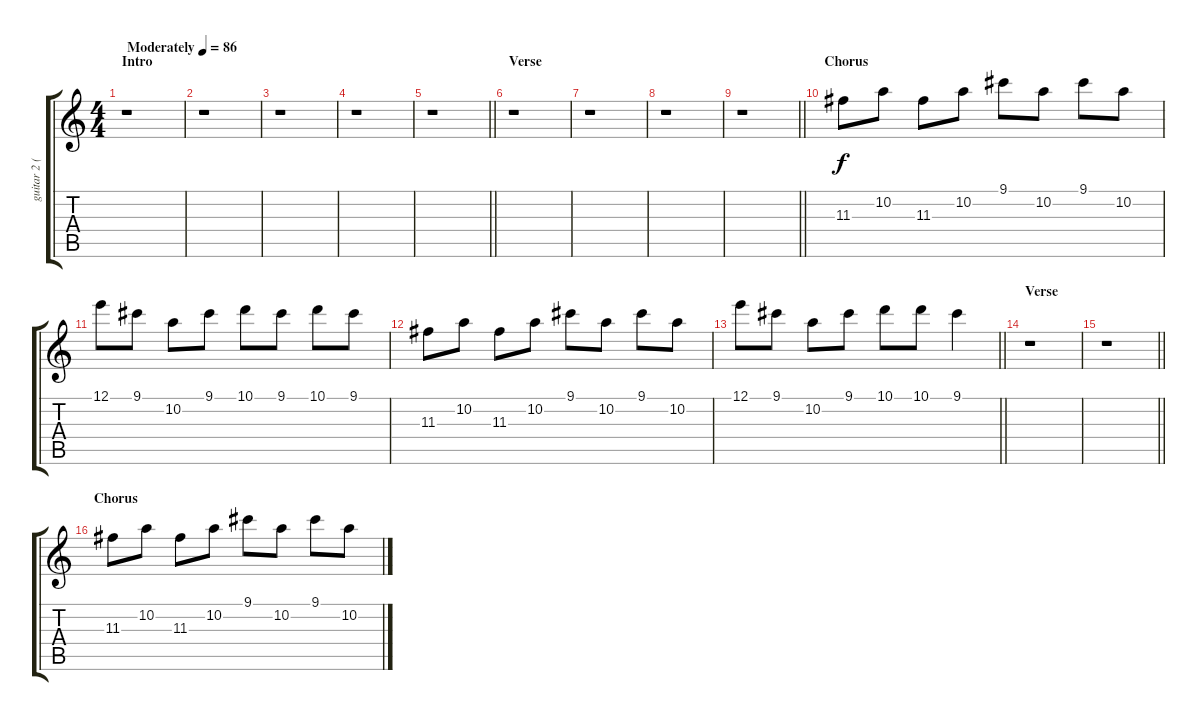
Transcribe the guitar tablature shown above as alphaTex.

\track ("guitar 2 (gallucci)" "guitar 2 (") {instrument distortionguitar}
\staff {score tabs}
\tuning (E4 B3 G3 D3 A2 E2) {hide}
\ts (4 4)
\section ("" "Intro")
\tempo (86 "Moderately")
\clef g2
\ks c
r.1{dy f instrument distortionguitar} |
r.1 |
r.1 |
r.1 |
\barLineRight lightlight
r.1 |
\section ("" "Verse")
r.1 |
r.1 |
r.1 |
\barLineRight lightlight
r.1 |
\section ("" "Chorus")
11.3.8 10.2.8 11.3.8 10.2.8 9.1.8 10.2.8 9.1.8 10.2.8 |
12.1.8 9.1.8 10.2.8 9.1.8 10.1.8 9.1.8 10.1.8 9.1.8 |
11.3.8 10.2.8 11.3.8 10.2.8 9.1.8 10.2.8 9.1.8 10.2.8 |
\barLineRight lightlight
12.1.8 9.1.8 10.2.8 9.1.8 10.1.8 10.1.8 9.1.4 |
\section ("" "Verse")
r.1 |
\barLineRight lightlight
r.1 |
\section ("" "Chorus")
11.3.8 10.2.8 11.3.8 10.2.8 9.1.8 10.2.8 9.1.8 10.2.8
